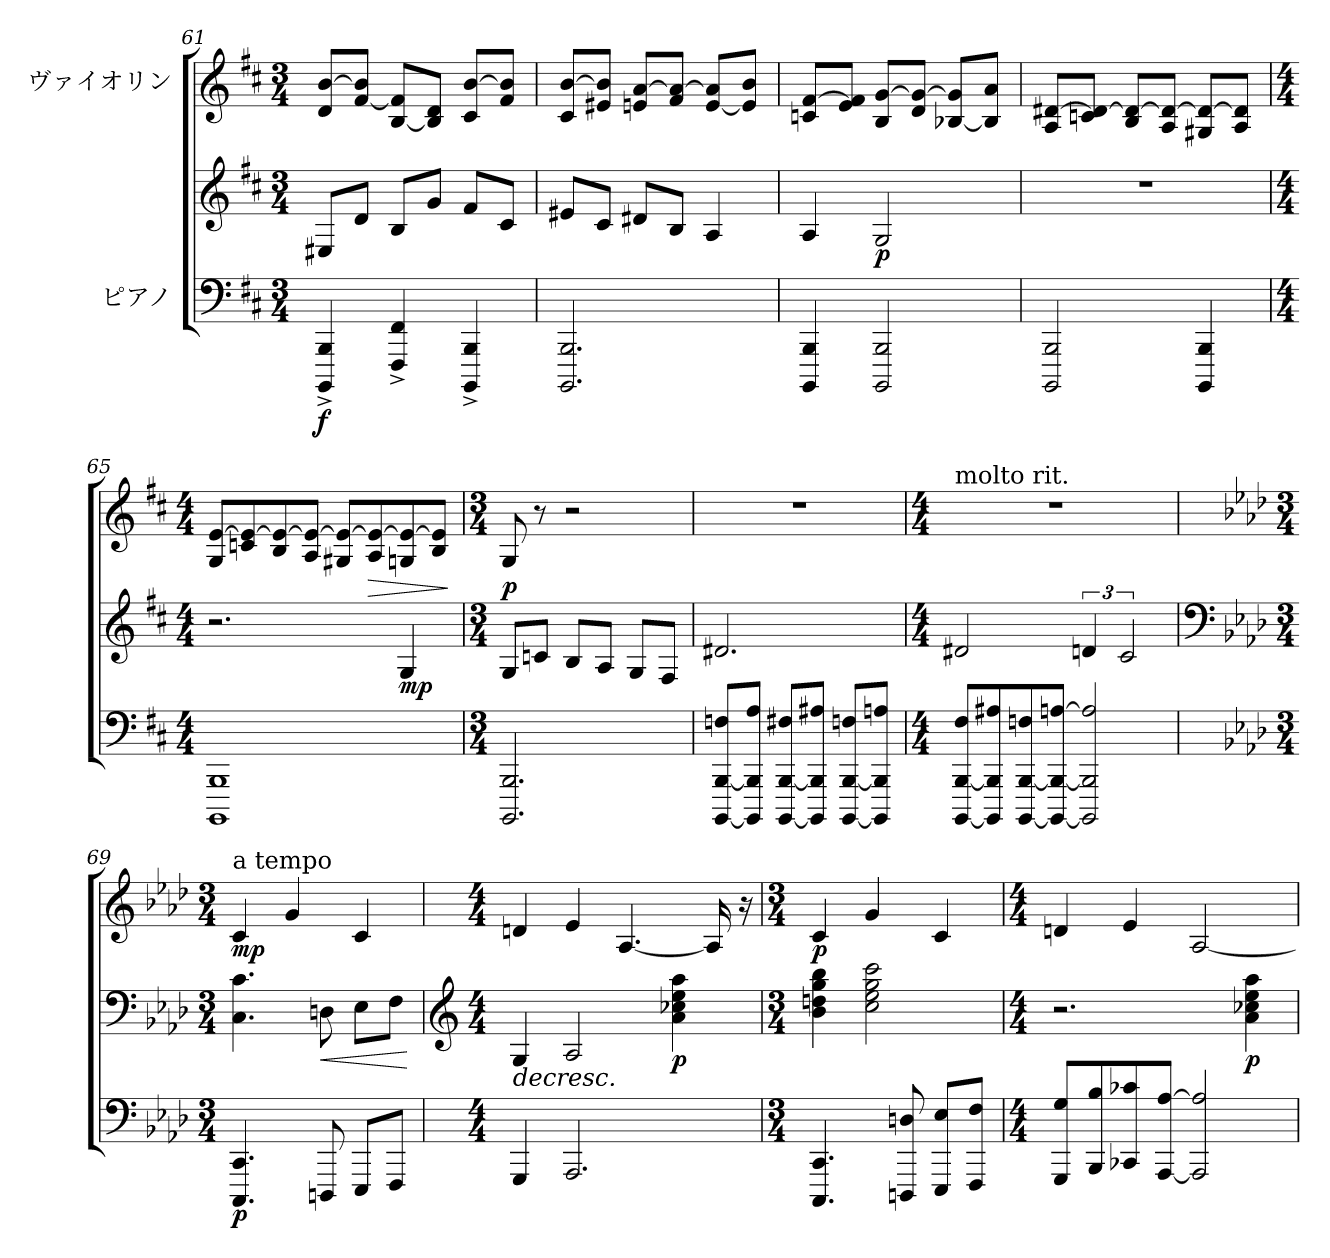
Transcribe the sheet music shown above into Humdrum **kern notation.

**kern	**kern	**dynam	**kern	**dynam
*part2	*part2	*part2	*part1	*part1
*staff3	*staff2	*staff2/3	*staff1	*staff1
*I"ピアノ	*	*	*I"ヴァイオリン	*
*clefF4	*clefG2	*	*clefG2	*
*k[f#c#]	*k[f#c#]	*	*k[f#c#]	*
*M3/4	*M3/4	*	*M3/4	*
=61	=61	=61	=61	=61
!	!	!LO:DY:b=2	!	!
4BBBB/^ 4BBB/^	8E#X/L	f	8d/ [8b/L	.
.	8d/J	.	[8f#/ 8b/]J	.
4FFF#/^ 4FF#/^	8B/L	.	[8B/ 8f#/]L	.
.	8g/J	.	8B/] 8d/J	.
4BBBB/^ 4BBB/^	8f#/L	.	8c#/ [8b/L	.
.	8c#/J	.	8f#/ 8b/]J	.
!!LO:LB:g=z
=62	=62	=62	=62	=62
2.BBBB/ 2.BBB/	8e#X/L	.	8c#/ [8b/L	.
.	8c#/J	.	8e#X/ 8b/]J	.
.	8d#X/L	.	8en/ [8a/L	.
.	8B/J	.	8f#/ 8a/_J	.
.	4A/	.	[8e/ 8a/]L	.
.	.	.	8e/] 8b/J	.
=63	=63	=63	=63	=63
4BBBB/ 4BBB/	4A/	.	8cn/ [8f#/L	.
.	.	.	8e/ 8f#/]J	.
!	!	!LO:DY:b	!	!
2BBBB/ 2BBB/	2G/	p	8B/ [8g/L	.
.	.	.	8d/ 8g/_J	.
.	.	.	[8B-X/ 8g/]L	.
.	.	.	8B-/] 8a/J	.
=64	=64	=64	=64	=64
2BBBB/ 2BBB/	2.r	.	8A/ [8d#X/L	.
.	.	.	8cn/ 8d#/_J	.
.	.	.	8B/ 8d#/_L	.
.	.	.	8A/ 8d#/_J	.
4BBBB/ 4BBB/	.	.	8G#X/ 8d#/_L	.
.	.	.	8A/ 8d#/]J	.
!!LO:LB:g=z
=65	=65	=65	=65	=65
*M4/4	*M4/4	*	*M4/4	*
1BBBB 1BBB	2.r	.	8G/ [8e/L	.
.	.	.	8cn/ 8e/_	.
.	.	.	8B/ 8e/_	.
.	.	.	8A/ 8e/_J	.
.	.	.	8G#X/ 8e/_L	.
!	!	!	!	!LO:HP:b
.	.	.	8A/ 8e/_	>
!	!	!LO:DY:b	!	!
.	4G/	mp	8Gn/ 8e/_	.
.	.	.	8B/ 8e/]J	.
.	.	.	.	]
=66	=66	=66	=66	=66
*M3/4	*M3/4	*	*M3/4	*
!	!	!	!	!LO:DY:b
2.BBBB/ 2.BBB/	8G/L	.	8G/	p
.	8cn/J	.	8r	.
.	8B/L	.	2r	.
.	8A/J	.	.	.
.	8G/L	.	.	.
.	8F#/J	.	.	.
=67	=67	=67	=67	=67
[8BBBB/ [8BBB/ 8Fn/L	2.d#X/	.	2.r	.
8BBBB/] 8BBB/] 8A/J	.	.	.	.
[8BBBB/ [8BBB/ 8F#X/L	.	.	.	.
8BBBB/] 8BBB/] 8A#X/J	.	.	.	.
[8BBBB/ [8BBB/ 8Fn/L	.	.	.	.
8BBBB/] 8BBB/] 8An/J	.	.	.	.
!!LO:PB:g=z
=68	=68	=68	=68	=68
*M4/4	*M4/4	*	*M4/4	*
!	!	!	!LO:TX:t=molto rit.	!
[8BBBB/ [8BBB/ 8F#/L	2d#X/	.	1r	.
8BBBB/] 8BBB/] 8A#X/	.	.	.	.
[8BBBB/ [8BBB/ 8Fn/	.	.	.	.
8BBBB/_ 8BBB/_ [8An/J	.	.	.	.
2BBBB/] 2BBB/] 2A/]	6dn/	.	.	.
.	3c#/	.	.	.
=69	=69	=69	=69	=69
*	*clefF4	*	*	*
*k[b-e-a-d-]	*k[b-e-a-d-]	*	*k[b-e-a-d-]	*
*M3/4	*M3/4	*	*M3/4	*
!	!	!	!LO:TX:t=a tempo	!
!	!	!LO:DY:b=2	!	!LO:DY:b
4.CCC/ 4.CC/	4.C\ 4.c\	p	4c/	mp
.	.	.	4g/	.
!	!	!LO:HP:b	!	!
8DDDn/	8Dn\	<	.	.
8EEE-/L	8E-\L	.	4c/	.
8FFF/J	8F\J	.	.	.
.	.	[	.	.
=70	=70	=70	=70	=70
*	*clefG2	*	*	*
*M4/4	*M4/4	*	*M4/4	*
!	!	!LO:HP:b	!	!
4GGG/	4G/	>	4dn/	.
2.AAA-/	2A-/	.	4e-/	.
.	.	.	[4.A-/	.
!	!	!LO:DY:b	!	!
.	4a-\ 4cc-X\ 4ee-\ 4aa-\	p	.	.
.	.	.	16A-/]	.
.	.	.	16r	.
.	.	]	.	.
=71	=71	=71	=71	=71
*M3/4	*M3/4	*	*M3/4	*
!	!	!	!	!LO:DY:b
4.CCC/ 4.CC/	4b-\ 4ddn\ 4gg\ 4bb-\	.	4c/	p
.	2cc\ 2ee-\ 2gg\ 2ccc\	.	4g/	.
8DDDn/ 8Dn/	.	.	.	.
8EEE-/ 8E-/L	.	.	4c/	.
8FFF/ 8F/J	.	.	.	.
!!LO:LB:g=z
=72	=72	=72	=72	=72
*M4/4	*M4/4	*	*M4/4	*
8GGG/ 8G/L	2.r	.	4dn/	.
8BBB-/ 8B-/	.	.	.	.
8CC-X/ 8c-X/	.	.	4e-/	.
[8AAA-/ [8A-/J	.	.	.	.
2AAA-/] 2A-/]	.	.	[2A-/	.
!	!	!LO:DY:b	!	!
.	4a-\ 4cc-X\ 4ee-\ 4aa-\	p	.	.
=	=	=	=	=
*-	*-	*-	*-	*-
